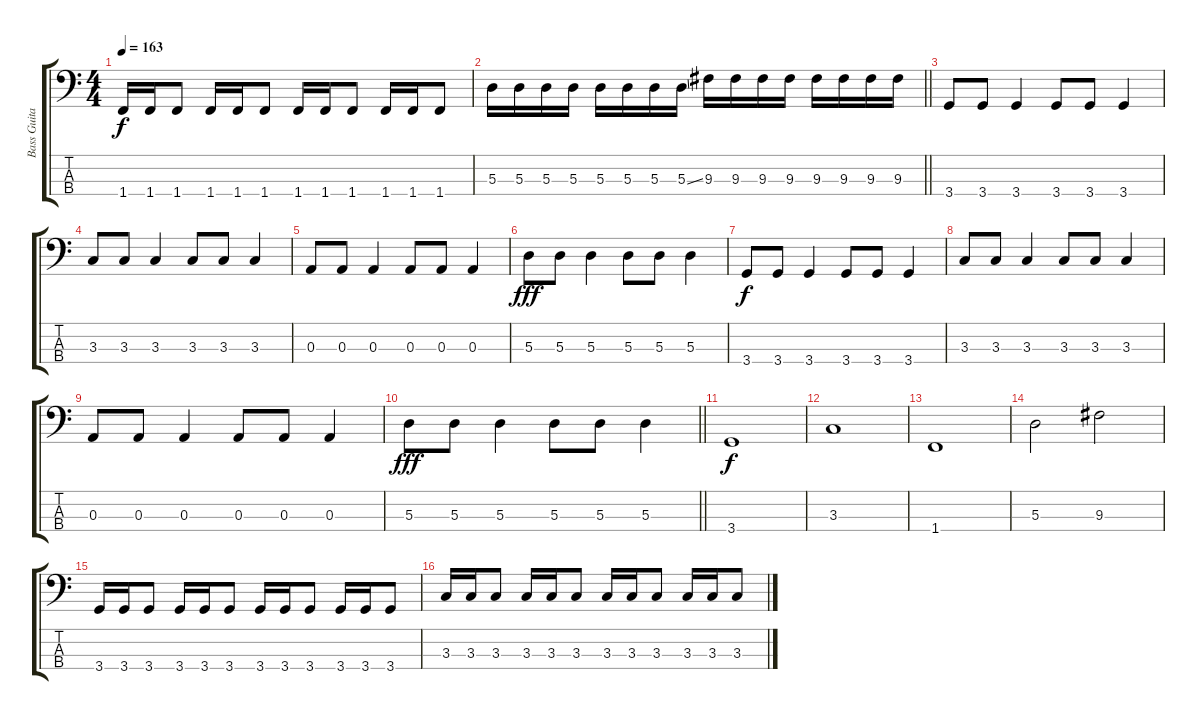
\track ("Bass Guitar" "Bass Guita") {instrument electricbassfinger}
\staff {score tabs}
\tuning (G2 D2 A1 E1) {hide}
\ts (4 4)
\tempo 163
\clef f4
\ks c
1.4.16{dy f} 1.4.16 1.4.8 1.4.16 1.4.16 1.4.8 1.4.16 1.4.16 1.4.8 1.4.16 1.4.16 1.4.8 |
\barLineRight lightlight
5.3.16 5.3.16 5.3.16 5.3.16 5.3.16 5.3.16 5.3.16 5.3{ss}.16 9.3.16 9.3.16 9.3.16 9.3.16 9.3.16 9.3.16 9.3.16 9.3.16 |
3.4.8 3.4.8 3.4.4 3.4.8 3.4.8 3.4.4 |
3.3.8 3.3.8 3.3.4 3.3.8 3.3.8 3.3.4 |
0.3.8 0.3.8 0.3.4 0.3.8 0.3.8 0.3.4 |
5.3.8{dy fff} 5.3.8 5.3.4 5.3.8 5.3.8 5.3.4 |
3.4.8{dy f} 3.4.8 3.4.4 3.4.8 3.4.8 3.4.4 |
3.3.8 3.3.8 3.3.4 3.3.8 3.3.8 3.3.4 |
0.3.8 0.3.8 0.3.4 0.3.8 0.3.8 0.3.4 |
\barLineRight lightlight
5.3.8{dy fff} 5.3.8 5.3.4 5.3.8 5.3.8 5.3.4 |
3.4.1{dy f volume 16} |
3.3.1 |
1.4.1 |
5.3.2 9.3.2 |
3.4.16 3.4.16 3.4.8 3.4.16 3.4.16 3.4.8 3.4.16 3.4.16 3.4.8 3.4.16 3.4.16 3.4.8 |
3.3.16 3.3.16 3.3.8 3.3.16 3.3.16 3.3.8 3.3.16 3.3.16 3.3.8 3.3.16 3.3.16 3.3.8
